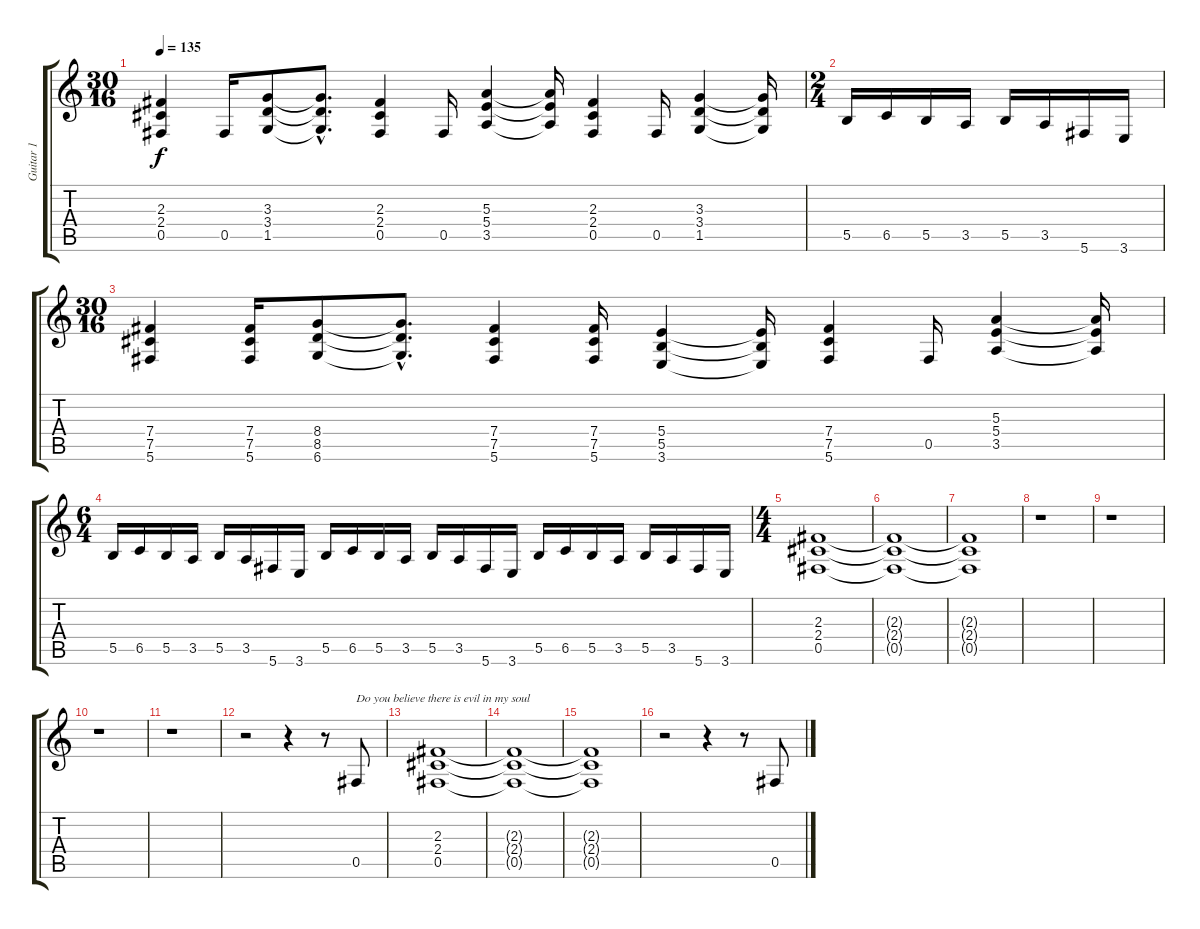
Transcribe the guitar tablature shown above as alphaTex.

\track ("Guitar 1" "Guitar 1") {instrument distortionguitar}
\staff {score tabs}
\tuning (Db4 A3 E3 B2 Gb2 Db2) {hide}
\ts (30 16)
\tempo 135
\clef g2
\ks c
(2.3 2.4 0.5).4{dy f} 0.5.16 (3.3 3.4 1.5).8 (3.3{hac t} 3.4{hac t} 1.5{hac t}).8{d} (2.3 2.4 0.5).4 0.5.16 (5.3 5.4 3.5).4 (5.3{t} 5.4{t} 3.5{t}).16 (2.3 2.4 0.5).4 0.5.16 (3.3 3.4 1.5).4 (3.3{t} 3.4{t} 1.5{t}).16 |
\ts (2 4)
5.5.16 6.5.16 5.5.16 3.5.16 5.5.16 3.5.16 5.6.16 3.6.16 |
\ts (30 16)
(7.4 7.5 5.6).4{txt " "} (7.4 7.5 5.6).16 (8.4 8.5 6.6).8 (8.4{hac t} 8.5{hac t} 6.6{hac t}).8{d} (7.4 7.5 5.6).4 (7.4 7.5 5.6).16 (5.4 5.5 3.6).4 (5.4{t} 5.5{t} 3.6{t}).16 (7.4 7.5 5.6).4 0.5.16 (5.3 5.4 3.5).4 (5.3{t} 5.4{t} 3.5{t}).16 |
\ts (6 4)
5.5.16{txt " "} 6.5.16 5.5.16 3.5.16 5.5.16 3.5.16 5.6.16 3.6.16 5.5.16 6.5.16 5.5.16 3.5.16 5.5.16 3.5.16 5.6.16 3.6.16 5.5.16 6.5.16 5.5.16 3.5.16 5.5.16 3.5.16 5.6.16 3.6.16 |
\ts (4 4)
(2.3 2.4 0.5).1 |
(2.3{t} 2.4{t} 0.5{t}).1 |
(2.3{t} 2.4{t} 0.5{t}).1 |
r.1 |
r.1 |
r.1 |
r.1 |
r.2 r.4 r.8 0.5.8{txt "Do you believe there is evil in my soul"} |
(2.3 2.4 0.5).1 |
(2.3{t} 2.4{t} 0.5{t}).1 |
(2.3{t} 2.4{t} 0.5{t}).1 |
r.2 r.4 r.8 0.5.8
